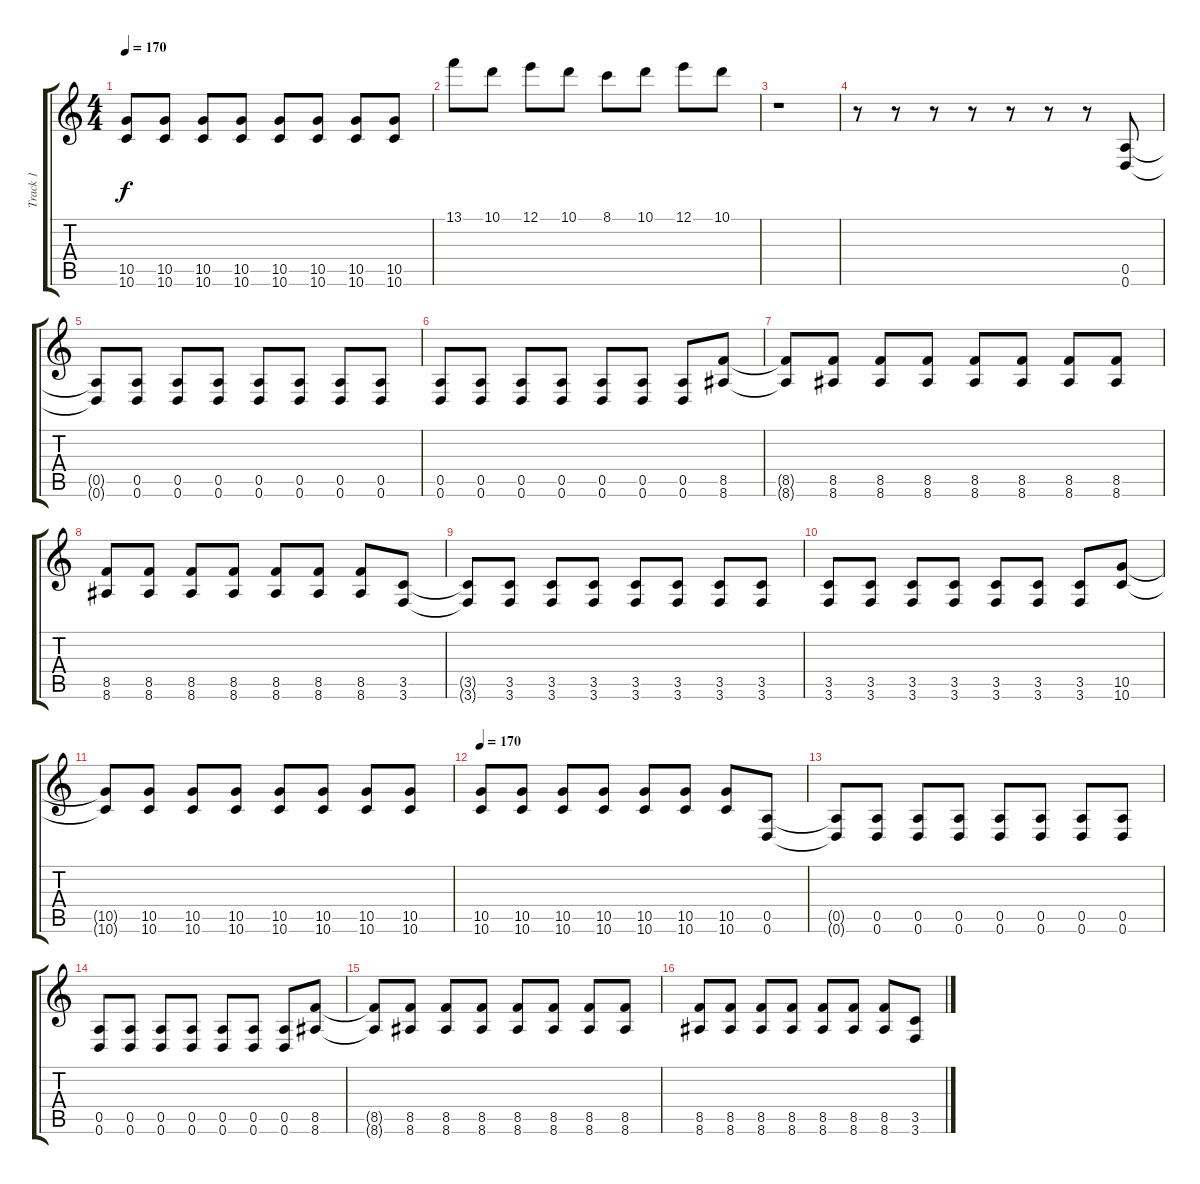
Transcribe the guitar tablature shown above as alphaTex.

\track ("Track 1" "Track 1") {instrument distortionguitar}
\staff {score tabs}
\tuning (E4 B3 G3 D3 A2 D2) {hide}
\ts (4 4)
\tempo 170
\clef g2
\ks c
(10.5{t} 10.6{t}).8{dy f} (10.5 10.6).8 (10.5 10.6).8 (10.5 10.6).8 (10.5 10.6).8 (10.5 10.6).8 (10.5 10.6).8 (10.5 10.6).8 |
13.1.8 10.1.8 12.1.8 10.1.8 8.1.8 10.1.8 12.1.8 10.1.8 |
r.1 |
r.8 r.8 r.8 r.8 r.8 r.8 r.8 (0.5 0.6).8 |
(0.5{t} 0.6{t}).8 (0.5 0.6).8 (0.5 0.6).8 (0.5 0.6).8 (0.5 0.6).8 (0.5 0.6).8 (0.5 0.6).8 (0.5 0.6).8 |
(0.5 0.6).8 (0.5 0.6).8 (0.5 0.6).8 (0.5 0.6).8 (0.5 0.6).8 (0.5 0.6).8 (0.5 0.6).8 (8.5 8.6).8 |
(8.5{t} 8.6{t}).8 (8.5 8.6).8 (8.5 8.6).8 (8.5 8.6).8 (8.5 8.6).8 (8.5 8.6).8 (8.5 8.6).8 (8.5 8.6).8 |
(8.5 8.6).8 (8.5 8.6).8 (8.5 8.6).8 (8.5 8.6).8 (8.5 8.6).8 (8.5 8.6).8 (8.5 8.6).8 (3.5 3.6).8 |
(3.5{t} 3.6{t}).8 (3.5 3.6).8 (3.5 3.6).8 (3.5 3.6).8 (3.5 3.6).8 (3.5 3.6).8 (3.5 3.6).8 (3.5 3.6).8 |
(3.5 3.6).8 (3.5 3.6).8 (3.5 3.6).8 (3.5 3.6).8 (3.5 3.6).8 (3.5 3.6).8 (3.5 3.6).8 (10.5 10.6).8 |
(10.5{t} 10.6{t}).8 (10.5 10.6).8 (10.5 10.6).8 (10.5 10.6).8 (10.5 10.6).8 (10.5 10.6).8 (10.5 10.6).8 (10.5 10.6).8 |
\tempo 170
(10.5 10.6).8 (10.5 10.6).8 (10.5 10.6).8 (10.5 10.6).8 (10.5 10.6).8 (10.5 10.6).8 (10.5 10.6).8 (0.5 0.6).8 |
(0.5{t} 0.6{t}).8 (0.5 0.6).8 (0.5 0.6).8 (0.5 0.6).8 (0.5 0.6).8 (0.5 0.6).8 (0.5 0.6).8 (0.5 0.6).8 |
(0.5 0.6).8 (0.5 0.6).8 (0.5 0.6).8 (0.5 0.6).8 (0.5 0.6).8 (0.5 0.6).8 (0.5 0.6).8 (8.5 8.6).8 |
(8.5{t} 8.6{t}).8 (8.5 8.6).8 (8.5 8.6).8 (8.5 8.6).8 (8.5 8.6).8 (8.5 8.6).8 (8.5 8.6).8 (8.5 8.6).8 |
(8.5 8.6).8 (8.5 8.6).8 (8.5 8.6).8 (8.5 8.6).8 (8.5 8.6).8 (8.5 8.6).8 (8.5 8.6).8 (3.5 3.6).8
